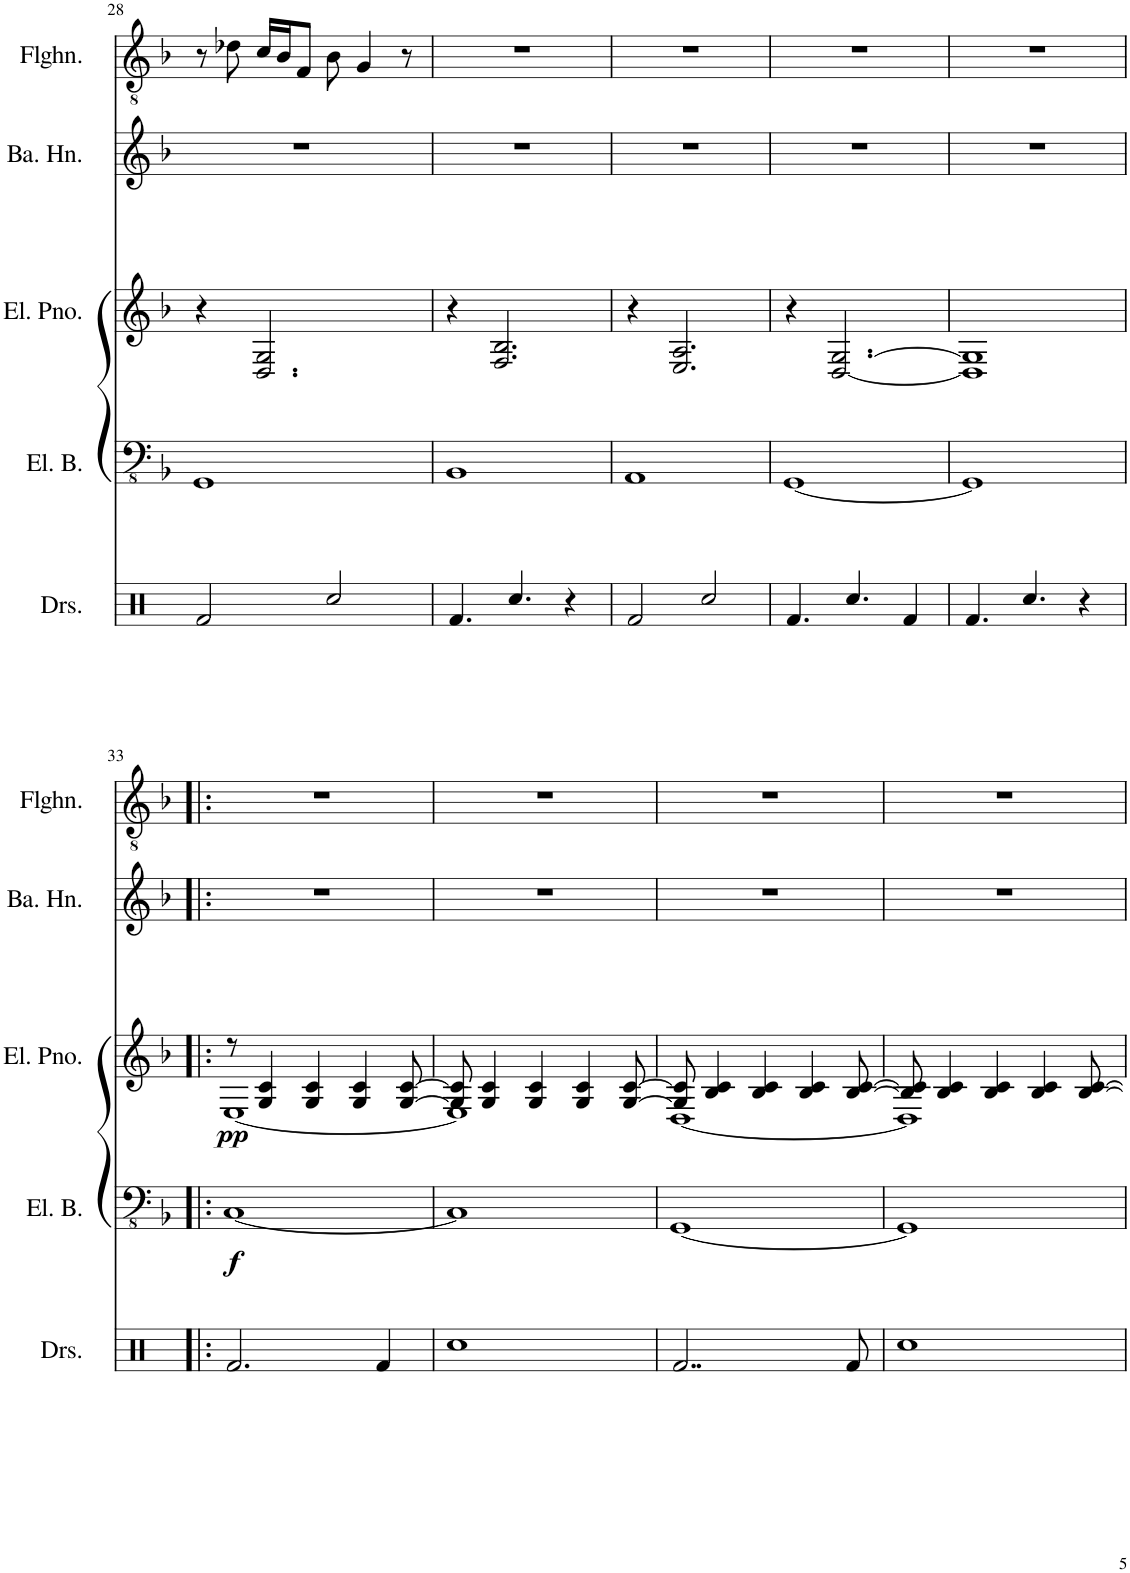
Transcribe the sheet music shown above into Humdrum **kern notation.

**kern	**kern	**dynam	**kern	**dynam	**kern	**kern
*part5	*part4	*part4	*part3	*part3	*part2	*part1
*staff5	*staff4	*staff4	*staff3	*staff3	*staff2	*staff1
*I"Drumset	*I"Electric Bass	*	*I"Electric Piano	*	*I"Basset Horn	*I"Flugelhorn
*I'Drs.	*I'El. B.	*	*I'El. Pno.	*	*I'Ba. Hn.	*I'Flghn.
!!LO:PB:g=z
*clefX	*clefFv4	*	*clefG2	*	*clefG2	*clefGv2
*	*	*	*	*	*ITrd1c2	*ITrd1c2
*k[]	*k[b-]	*	*k[b-]	*	*k[b-]	*k[b-]
*M4/4	*M4/4	*	*M4/4	*	*M4/4	*M4/4
=28	=28	=28	=28	=28	=28	=28
2Rf/	1GGG	.	4r	.	1r	8r
.	.	.	.	.	.	8d-X\
.	.	.	2.D/ 2.G/	.	.	16c/LL
.	.	.	.	.	.	16B-/J
.	.	.	.	.	.	8F/J
2Rcc/	.	.	.	.	.	8B-\
.	.	.	.	.	.	4G/
.	.	.	.	.	.	8r
=29	=29	=29	=29	=29	=29	=29
4.Rf/	1BBB-	.	4r	.	1r	1r
.	.	.	2.F/ 2.B-/	.	.	.
4.Rcc/	.	.	.	.	.	.
4r	.	.	.	.	.	.
=30	=30	=30	=30	=30	=30	=30
2Rf/	1AAA	.	4r	.	1r	1r
.	.	.	2.E/ 2.A/	.	.	.
2Rcc/	.	.	.	.	.	.
=31	=31	=31	=31	=31	=31	=31
4.Rf/	[1GGG	.	4r	.	1r	1r
.	.	.	[2.D/ [2.G/	.	.	.
4.Rcc/	.	.	.	.	.	.
4Rf/	.	.	.	.	.	.
=32	=32	=32	=32	=32	=32	=32
4.Rf/	1GGG]	.	1D] 1G]	.	1r	1r
4.Rcc/	.	.	.	.	.	.
4r	.	.	.	.	.	.
!!LO:LB:g=z
=33!|:	=33!|:	=33!|:	=33!|:	=33!|:	=33!|:	=33!|:
*	*	*	*^	*	*	*
!	!	!LO:DY:b	!	!	!LO:DY:b	!	!
2.Rf/	[1CC	f	8r	[1E	pp	1r	1r
.	.	.	4G/ 4c/	.	.	.	.
.	.	.	4G/ 4c/	.	.	.	.
.	.	.	4G/ 4c/	.	.	.	.
4Rf/	.	.	.	.	.	.	.
.	.	.	[8G/ [8c/	.	.	.	.
=34	=34	=34	=34	=34	=34	=34	=34
1Rcc	1CC]	.	8G/] 8c/]	1E]	.	1r	1r
.	.	.	4G/ 4c/	.	.	.	.
.	.	.	4G/ 4c/	.	.	.	.
.	.	.	4G/ 4c/	.	.	.	.
.	.	.	[8G/ [8c/	.	.	.	.
=35	=35	=35	=35	=35	=35	=35	=35
2..Rf/	[1GGG	.	8G/] 8c/]	[1D	.	1r	1r
.	.	.	4B-/ 4c/	.	.	.	.
.	.	.	4B-/ 4c/	.	.	.	.
.	.	.	4B-/ 4c/	.	.	.	.
8Rf/	.	.	[8B-/ [8c/	.	.	.	.
=36	=36	=36	=36	=36	=36	=36	=36
1Rcc	1GGG]	.	8B-/] 8c/]	1D]	.	1r	1r
.	.	.	4B-/ 4c/	.	.	.	.
.	.	.	4B-/ 4c/	.	.	.	.
.	.	.	4B-/ 4c/	.	.	.	.
.	.	.	[8B-/ [8c/	.	.	.	.
*	*	*	*v	*v	*	*	*
=	=	=	=	=	=	=
*-	*-	*-	*-	*-	*-	*-
